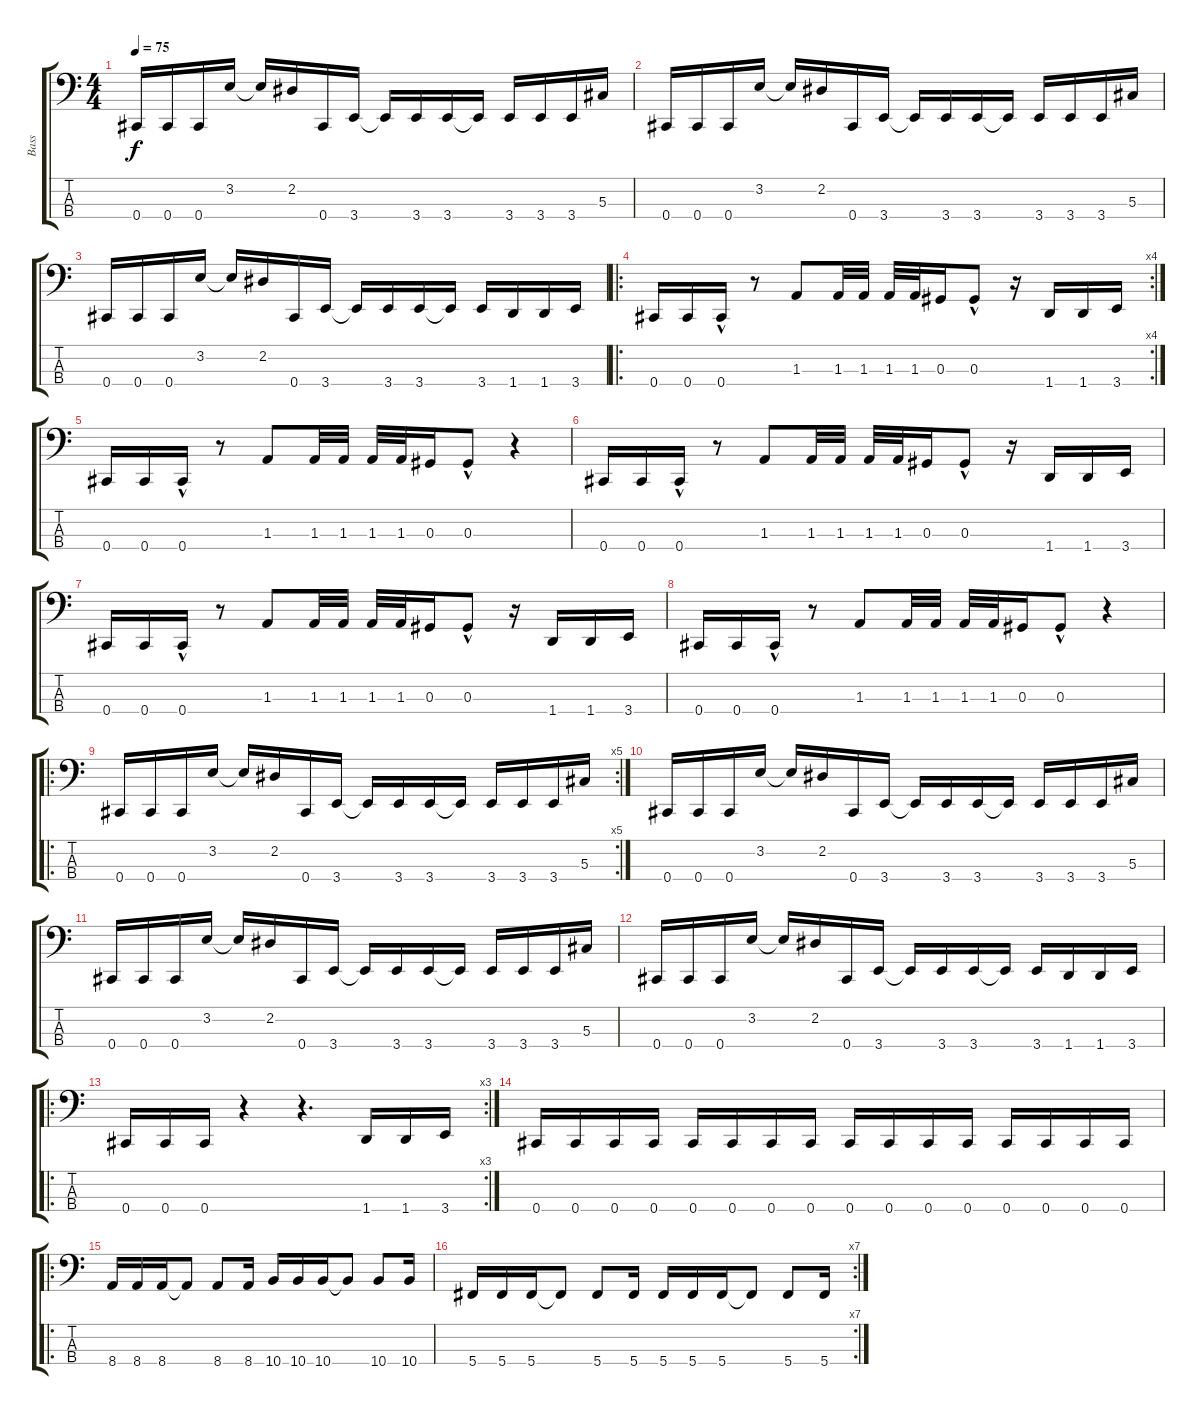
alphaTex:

\track ("Bass" "Bass") {instrument electricbasspick}
\staff {score tabs}
\tuning (Gb2 Db2 Ab1 Db1) {hide}
\ts (4 4)
\tempo 75
\clef f4
\ks c
0.4.16{dy f} 0.4.16 0.4.16 3.2.16 3.2{t}.16 2.2.16 0.4.16 3.4.16 3.4{t}.16 3.4.16 3.4.16 3.4{t}.16 3.4.16 3.4.16 3.4.16 5.3.16 |
0.4.16 0.4.16 0.4.16 3.2.16 3.2{t}.16 2.2.16 0.4.16 3.4.16 3.4{t}.16 3.4.16 3.4.16 3.4{t}.16 3.4.16 3.4.16 3.4.16 5.3.16 |
0.4.16 0.4.16 0.4.16 3.2.16 3.2{t}.16 2.2.16 0.4.16 3.4.16 3.4{t}.16 3.4.16 3.4.16 3.4{t}.16 3.4.16 1.4.16 1.4.16 3.4.16 |
\ro
\rc 4
0.4.16 0.4.16 0.4{hac}.16 r.8 1.3.8 1.3.32 1.3.32 1.3.32 1.3.32 0.3.16 0.3{hac}.8 r.16 1.4.16 1.4.16 3.4.16 |
0.4.16 0.4.16 0.4{hac}.16 r.8 1.3.8 1.3.32 1.3.32 1.3.32 1.3.32 0.3.16 0.3{hac}.8 r.4 |
0.4.16 0.4.16 0.4{hac}.16 r.8 1.3.8 1.3.32 1.3.32 1.3.32 1.3.32 0.3.16 0.3{hac}.8 r.16 1.4.16 1.4.16 3.4.16 |
0.4.16 0.4.16 0.4{hac}.16 r.8 1.3.8 1.3.32 1.3.32 1.3.32 1.3.32 0.3.16 0.3{hac}.8 r.16 1.4.16 1.4.16 3.4.16 |
0.4.16 0.4.16 0.4{hac}.16 r.8 1.3.8 1.3.32 1.3.32 1.3.32 1.3.32 0.3.16 0.3{hac}.8 r.4 |
\ro
\rc 5
0.4.16 0.4.16 0.4.16 3.2.16 3.2{t}.16 2.2.16 0.4.16 3.4.16 3.4{t}.16 3.4.16 3.4.16 3.4{t}.16 3.4.16 3.4.16 3.4.16 5.3.16 |
0.4.16 0.4.16 0.4.16 3.2.16 3.2{t}.16 2.2.16 0.4.16 3.4.16 3.4{t}.16 3.4.16 3.4.16 3.4{t}.16 3.4.16 3.4.16 3.4.16 5.3.16 |
0.4.16 0.4.16 0.4.16 3.2.16 3.2{t}.16 2.2.16 0.4.16 3.4.16 3.4{t}.16 3.4.16 3.4.16 3.4{t}.16 3.4.16 3.4.16 3.4.16 5.3.16 |
0.4.16 0.4.16 0.4.16 3.2.16 3.2{t}.16 2.2.16 0.4.16 3.4.16 3.4{t}.16 3.4.16 3.4.16 3.4{t}.16 3.4.16 1.4.16 1.4.16 3.4.16 |
\ro
\rc 3
0.4.16 0.4.16 0.4.16 r.4 r.4{d} 1.4.16 1.4.16 3.4.16 |
0.4.16 0.4.16 0.4.16 0.4.16 0.4.16 0.4.16 0.4.16 0.4.16 0.4.16 0.4.16 0.4.16 0.4.16 0.4.16 0.4.16 0.4.16 0.4.16 |
\ro
8.4.16 8.4.16 8.4.16 8.4{t}.8 8.4.8 8.4.16 10.4.16 10.4.16 10.4.16 10.4{t}.8 10.4.8 10.4.16 |
\rc 7
5.4.16 5.4.16 5.4.16 5.4{t}.8 5.4.8 5.4.16 5.4.16 5.4.16 5.4.16 5.4{t}.8 5.4.8 5.4.16
